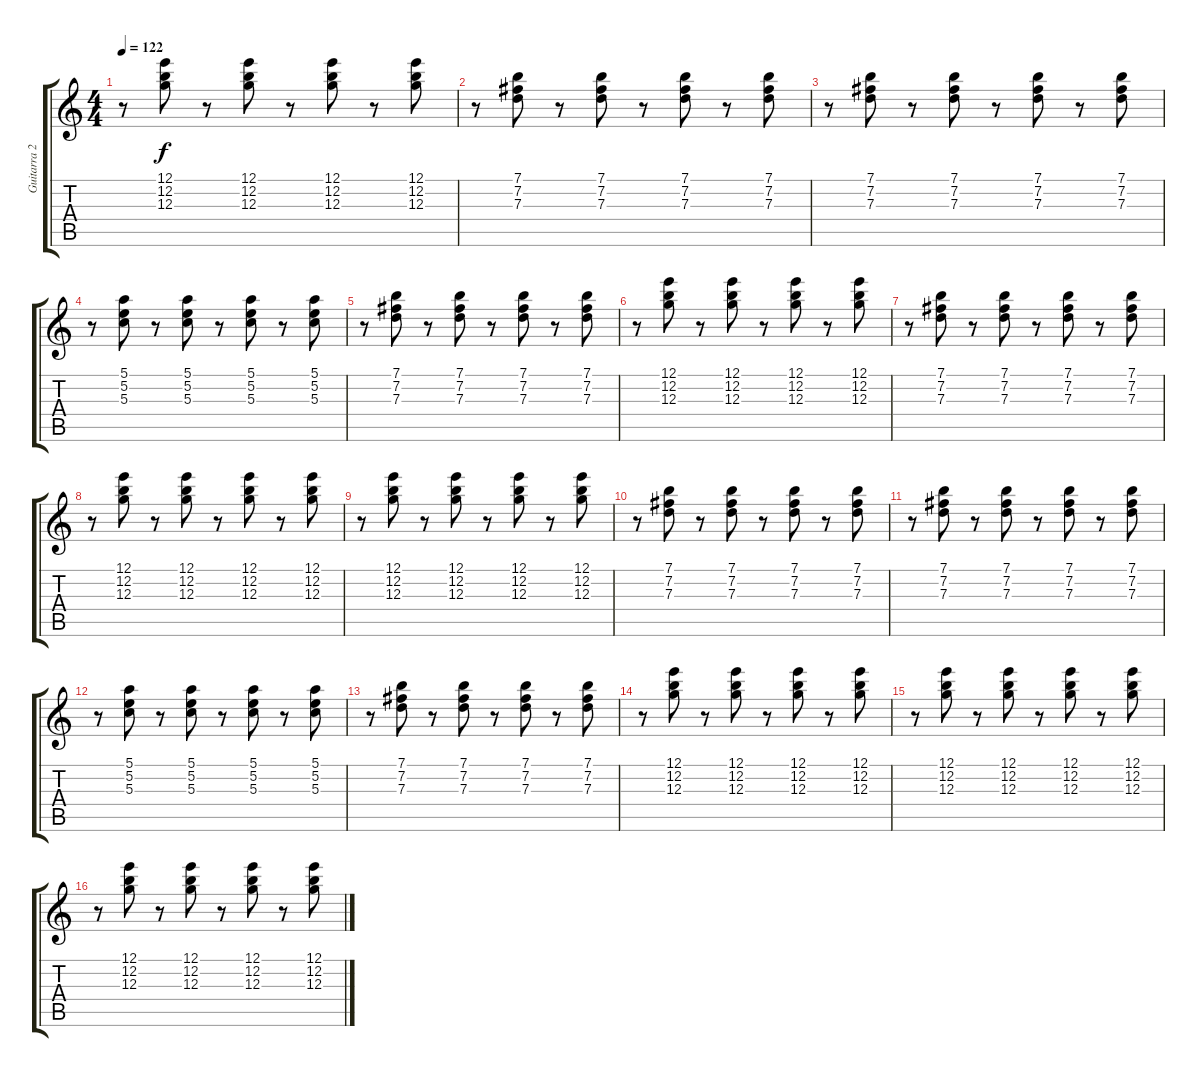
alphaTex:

\track ("Guitarra 2" "Guitarra 2") {instrument acousticguitarsteel}
\staff {score tabs}
\tuning (E4 B3 G3 D3 A2 E2) {hide}
\ts (4 4)
\tempo 122
\clef g2
\ks c
r.8{dy f} (12.1 12.2 12.3).8 r.8 (12.1 12.2 12.3).8 r.8 (12.1 12.2 12.3).8 r.8 (12.1 12.2 12.3).8 |
r.8 (7.1 7.2 7.3).8 r.8 (7.1 7.2 7.3).8 r.8 (7.1 7.2 7.3).8 r.8 (7.1 7.2 7.3).8 |
r.8 (7.1 7.2 7.3).8 r.8 (7.1 7.2 7.3).8 r.8 (7.1 7.2 7.3).8 r.8 (7.1 7.2 7.3).8 |
r.8 (5.1 5.2 5.3).8 r.8 (5.1 5.2 5.3).8 r.8 (5.1 5.2 5.3).8 r.8 (5.1 5.2 5.3).8 |
r.8 (7.1 7.2 7.3).8 r.8 (7.1 7.2 7.3).8 r.8 (7.1 7.2 7.3).8 r.8 (7.1 7.2 7.3).8 |
r.8 (12.1 12.2 12.3).8 r.8 (12.1 12.2 12.3).8 r.8 (12.1 12.2 12.3).8 r.8 (12.1 12.2 12.3).8 |
r.8 (7.1 7.2 7.3).8 r.8 (7.1 7.2 7.3).8 r.8 (7.1 7.2 7.3).8 r.8 (7.1 7.2 7.3).8 |
r.8 (12.1 12.2 12.3).8 r.8 (12.1 12.2 12.3).8 r.8 (12.1 12.2 12.3).8 r.8 (12.1 12.2 12.3).8 |
r.8 (12.1 12.2 12.3).8 r.8 (12.1 12.2 12.3).8 r.8 (12.1 12.2 12.3).8 r.8 (12.1 12.2 12.3).8 |
r.8 (7.1 7.2 7.3).8 r.8 (7.1 7.2 7.3).8 r.8 (7.1 7.2 7.3).8 r.8 (7.1 7.2 7.3).8 |
r.8 (7.1 7.2 7.3).8 r.8 (7.1 7.2 7.3).8 r.8 (7.1 7.2 7.3).8 r.8 (7.1 7.2 7.3).8 |
r.8 (5.1 5.2 5.3).8 r.8 (5.1 5.2 5.3).8 r.8 (5.1 5.2 5.3).8 r.8 (5.1 5.2 5.3).8 |
r.8 (7.1 7.2 7.3).8 r.8 (7.1 7.2 7.3).8 r.8 (7.1 7.2 7.3).8 r.8 (7.1 7.2 7.3).8 |
r.8 (12.1 12.2 12.3).8 r.8 (12.1 12.2 12.3).8 r.8 (12.1 12.2 12.3).8 r.8 (12.1 12.2 12.3).8 |
r.8 (12.1 12.2 12.3).8 r.8 (12.1 12.2 12.3).8 r.8 (12.1 12.2 12.3).8 r.8 (12.1 12.2 12.3).8 |
r.8 (12.1 12.2 12.3).8 r.8 (12.1 12.2 12.3).8 r.8 (12.1 12.2 12.3).8 r.8 (12.1 12.2 12.3).8
